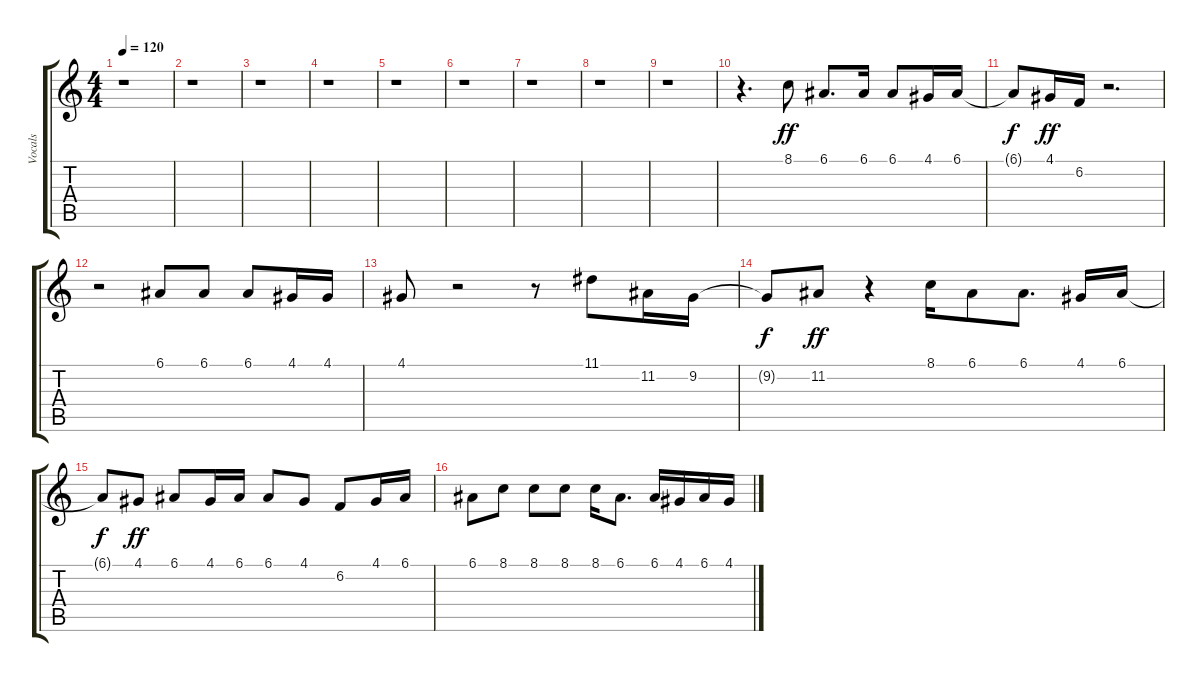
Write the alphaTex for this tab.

\track ("Vocals" "Vocals") {instrument flute}
\staff {score tabs}
\tuning (E4 B3 G3 D3 A2 E2) {hide}
\ts (4 4)
\tempo 120
\clef g2
\ks c
r.1{dy ff} |
r.1 |
r.1 |
r.1 |
r.1 |
r.1 |
r.1 |
r.1 |
r.1 |
r.4{d} 8.1.8 6.1.8{d} 6.1.16 6.1.8 4.1.16 6.1.16 |
6.1{t}.8{dy f} 4.1.16{dy ff} 6.2.16 r.2{d} |
r.2 6.1.8 6.1.8 6.1.8 4.1.16 4.1.16 |
4.1.8 r.2 r.8 11.1.8 11.2.16 9.2.16 |
9.2{t}.8{dy f} 11.2.8{dy ff} r.4 8.1.16 6.1.8 6.1.8{d} 4.1.16 6.1.16 |
6.1{t}.8{dy f} 4.1.8{dy ff} 6.1.8 4.1.16 6.1.16 6.1.8 4.1.8 6.2.8 4.1.16 6.1.16 |
6.1.8 8.1.8 8.1.8 8.1.8 8.1.16 6.1.8{d} 6.1.16 4.1.16 6.1.16 4.1.16
